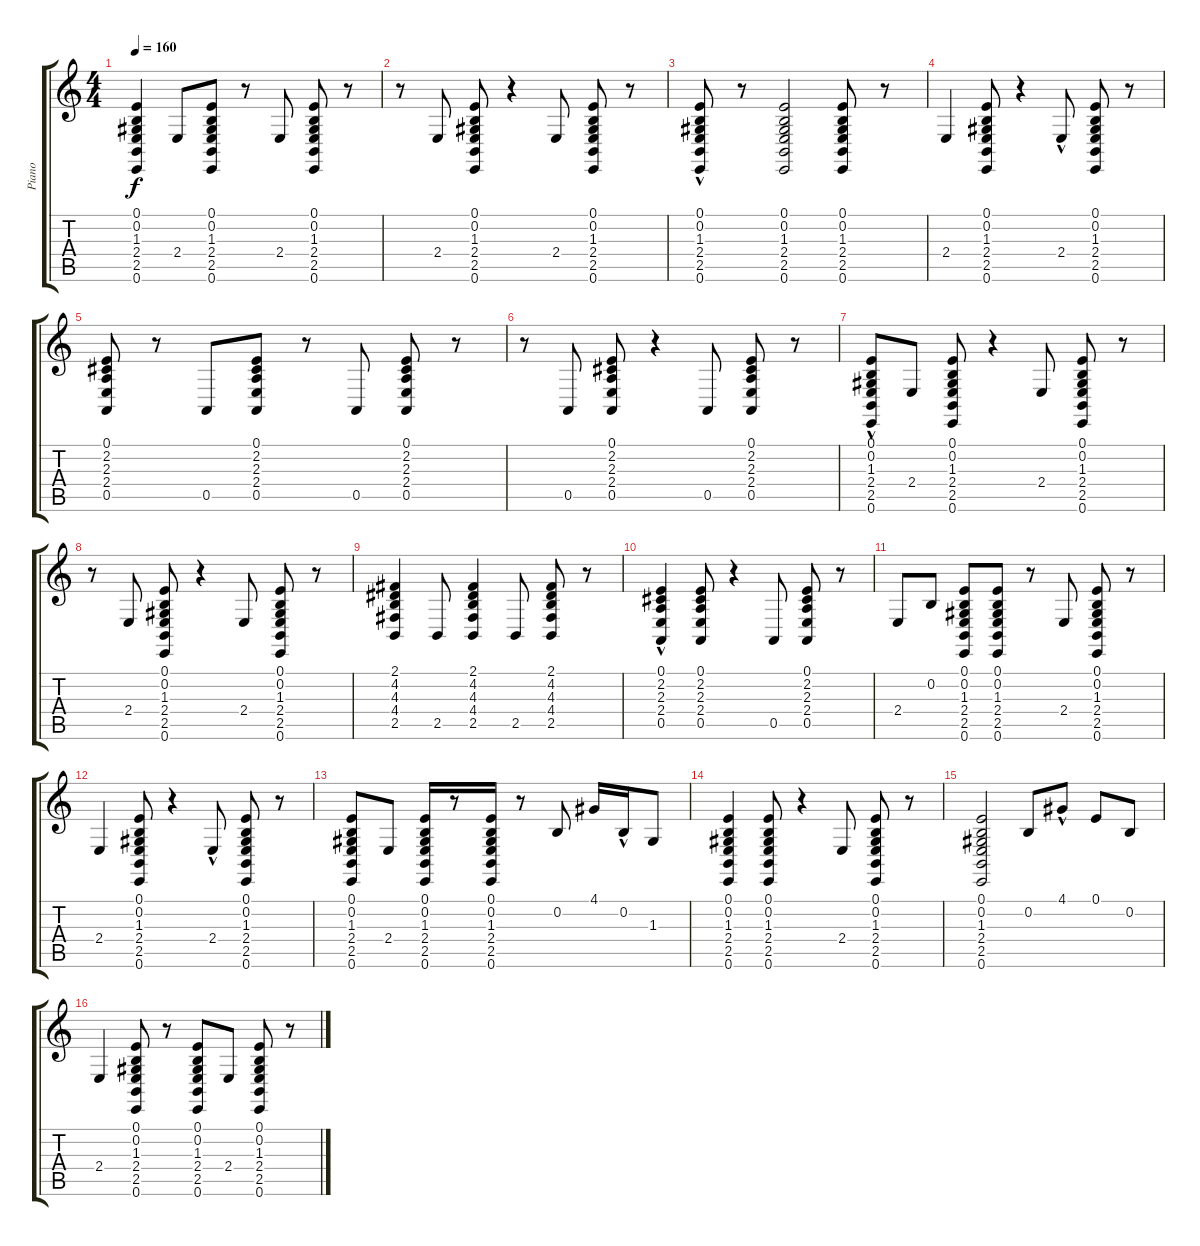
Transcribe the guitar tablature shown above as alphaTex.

\track ("Piano   " "Piano   ") {instrument acousticgrandpiano}
\staff {score tabs}
\tuning (E4 B3 G3 D3 A2 E2) {hide}
\ts (4 4)
\tempo 160
\clef g2
\ks c
(0.1 0.2 1.3 2.4 2.5 0.6).4{dy f instrument acousticgrandpiano} 2.4.8 (0.1 0.2 1.3 2.4 2.5 0.6).8 r.8 2.4.8 (0.1 0.2 1.3 2.4 2.5 0.6).8 r.8 |
r.8 2.4.8 (0.1 0.2 1.3 2.4 2.5 0.6).8 r.4 2.4.8 (0.1 0.2 1.3 2.4 2.5 0.6).8 r.8 |
(0.1 0.2 1.3 2.4{hac} 2.5 0.6).8 r.8 (0.1 0.2 1.3 2.4 2.5 0.6).2 (0.1 0.2 1.3 2.4 2.5 0.6).8 r.8 |
2.4.4 (0.1 0.2 1.3 2.4 2.5 0.6).8 r.4 2.4{hac}.8 (0.1 0.2 1.3 2.4 2.5 0.6).8 r.8 |
(0.1 2.2 2.3 2.4 0.5).8 r.8 0.5.8 (0.1 2.2 2.3 2.4 0.5).8 r.8 0.5.8 (0.1 2.2 2.3 2.4 0.5).8 r.8 |
r.8 0.5.8 (0.1 2.2 2.3 2.4 0.5).8 r.4 0.5.8 (0.1 2.2 2.3 2.4 0.5).8 r.8 |
(0.1{hac} 0.2{hac} 1.3{hac} 2.4 2.5 0.6).8 2.4.8 (0.1 0.2 1.3 2.4 2.5 0.6).8 r.4 2.4.8 (0.1 0.2 1.3 2.4 2.5 0.6).8 r.8 |
r.8 2.4.8 (0.1 0.2 1.3 2.4 2.5 0.6).8 r.4 2.4.8 (0.1 0.2 1.3 2.4 2.5 0.6).8 r.8 |
(2.1 4.2 4.3 4.4 2.5).4 2.5.8 (2.1 4.2 4.3 4.4 2.5).4 2.5.8 (2.1 4.2 4.3 4.4 2.5).8 r.8 |
(0.1{hac} 2.2{hac} 2.3{hac} 2.4 0.5).4 (0.1 2.2 2.3 2.4 0.5).8 r.4 0.5.8 (0.1 2.2 2.3 2.4 0.5).8 r.8 |
2.4.8 0.2.8 (0.1 0.2 1.3 2.4 2.5 0.6).8 (0.1 0.2 1.3 2.4 2.5 0.6).8 r.8 2.4.8 (0.1 0.2 1.3 2.4 2.5 0.6).8 r.8 |
2.4.4 (0.1 0.2 1.3 2.4 2.5 0.6).8 r.4 2.4{hac}.8 (0.1 0.2 1.3 2.4 2.5 0.6).8 r.8 |
(0.1 0.2 1.3 2.4 2.5 0.6).8 2.4.8 (0.1 0.2 1.3 2.4 2.5 0.6).16 r.8 (0.1 0.2 1.3 2.4 2.5 0.6).16 r.8 0.2.8 4.1.16 0.2{hac}.16 1.3.8 |
(0.1 0.2 1.3 2.4 2.5 0.6).4 (0.1 0.2 1.3 2.4 2.5 0.6).8 r.4 2.4.8 (0.1 0.2 1.3 2.4 2.5 0.6).8 r.8 |
(0.1 0.2 1.3 2.4 2.5 0.6).2 0.2.8 4.1{hac}.8 0.1.8 0.2.8 |
2.4.4 (0.1 0.2 1.3 2.4 2.5 0.6).8 r.8 (0.1 0.2 1.3 2.4 2.5 0.6).8 2.4.8 (0.1 0.2 1.3 2.4 2.5 0.6).8 r.8
